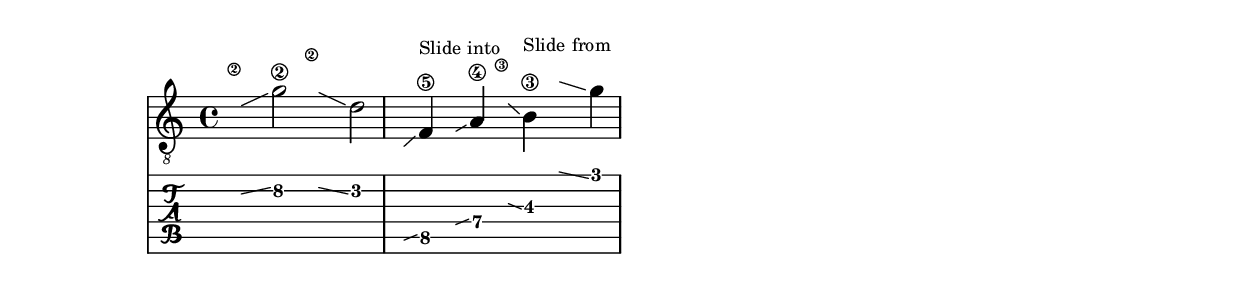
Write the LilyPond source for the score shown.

% DO NOT EDIT this file manually; it is automatically
% generated from Documentation/snippets/new
% Make any changes in Documentation/snippets/new/
% and then run scripts/auxiliar/makelsr.py
%
% This file is in the public domain.
%% Note: this file works from version 2.17.6
\version "2.17.6"

\header {
  lsrtags = "fretted-strings"

  texidoc = "
Unlike glissandos, slides may go from an imprecise point of the
fretboard to a specific fret. A good way to do that is to add a grace
hidden note before the note which is actually played, as demonstrated
in the following example.
"
  doctitle = "Guitar slides"
} % begin verbatim


%% Hide fret number: useful to draw slide into/from a casual point of
%% the fretboard.
hideFretNumber = {
  \once \override TabNoteHead.transparent = ##t
  \once \override NoteHead.transparent = ##t
  \once \override Stem.transparent = ##t
  \once \override Flag.transparent = ##t
  \once \override NoteHead.no-ledgers = ##t
  \once \override Glissando.bound-details.left.padding = #0.3
}

music= \relative c' {
  \grace { \hideFretNumber d8\2 \glissando s2 } g2\2
  \grace { \hideFretNumber g8\2 \glissando s2 } d2 |

  \grace { \hideFretNumber c,8 \glissando s } f4\5^\markup \tiny { Slide into }
  \grace { \hideFretNumber f8 \glissando s } a4\4
  \grace { \hideFretNumber e'8\3 \glissando s } b4\3^\markup \tiny { Slide from }
  \grace { \hideFretNumber b'8 \glissando s2 } g4 |
}

\score {
  <<
    \new Staff {
      \clef "G_8"
      \music
    }
    \new TabStaff {
      \music
    }
  >>
}
